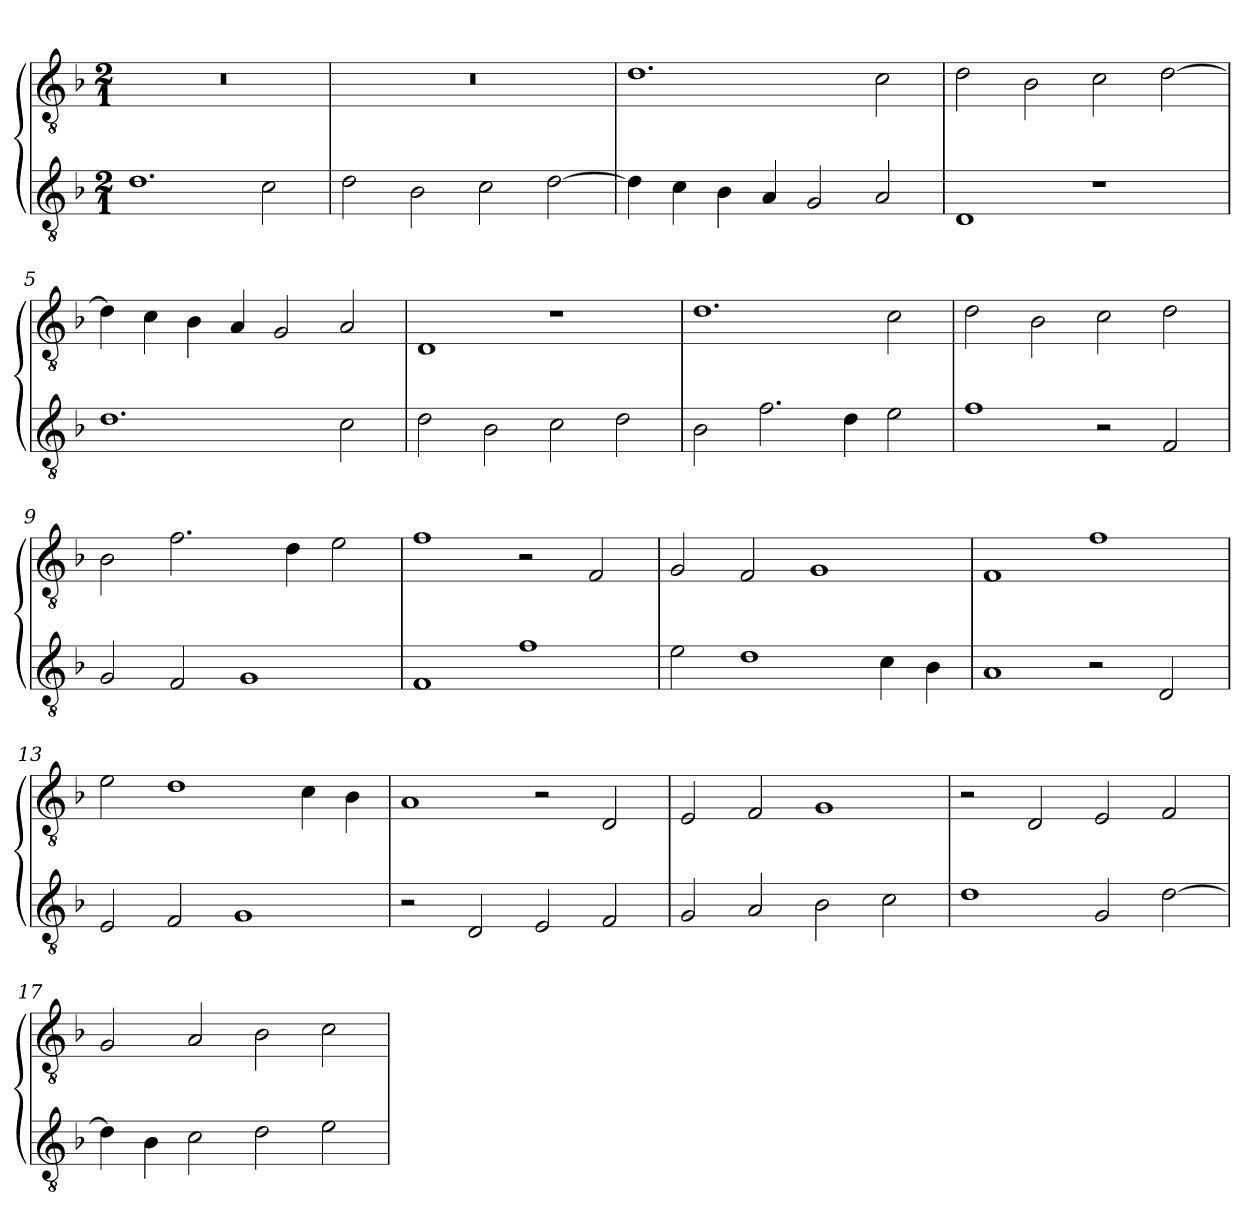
**kern	**kern
*part2	*part1
*staff2	*staff1
*clefGv2	*clefGv2
*k[b-]	*k[b-]
*M2/1	*M2/1
=1	=1
1.d	0r
2c	.
=2	=2
2d	0r
2B-	.
2c	.
[2d	.
=3	=3
4d]	1.d
4c	.
4B-	.
4A	.
2G	.
2A	2c
=4	=4
1D	2d
.	2B-
1r	2c
.	[2d
=5	=5
1.d	4d]
.	4c
.	4B-
.	4A
.	2G
2c	2A
=6	=6
2d	1D
2B-	.
2c	1r
2d	.
=7	=7
2B-	1.d
2.f	.
4d	.
2e	2c
=8	=8
1f	2d
.	2B-
2r	2c
2F	2d
=9	=9
2G	2B-
2F	2.f
1G	.
.	4d
.	2e
=10	=10
1F	1f
1f	2r
.	2F
=11	=11
2e	2G
1d	2F
.	1G
4c	.
4B-	.
=12	=12
1A	1F
2r	1f
2D	.
=13	=13
2E	2e
2F	1d
1G	.
.	4c
.	4B-
=14	=14
2r	1A
2D	.
2E	2r
2F	2D
=15	=15
2G	2E
2A	2F
2B-	1G
2c	.
=16	=16
1d	2r
.	2D
2G	2E
[2d	2F
=17	=17
4d]	2G
4B-	.
2c	2A
2d	2B-
2e	2c
=	=
*-	*-
